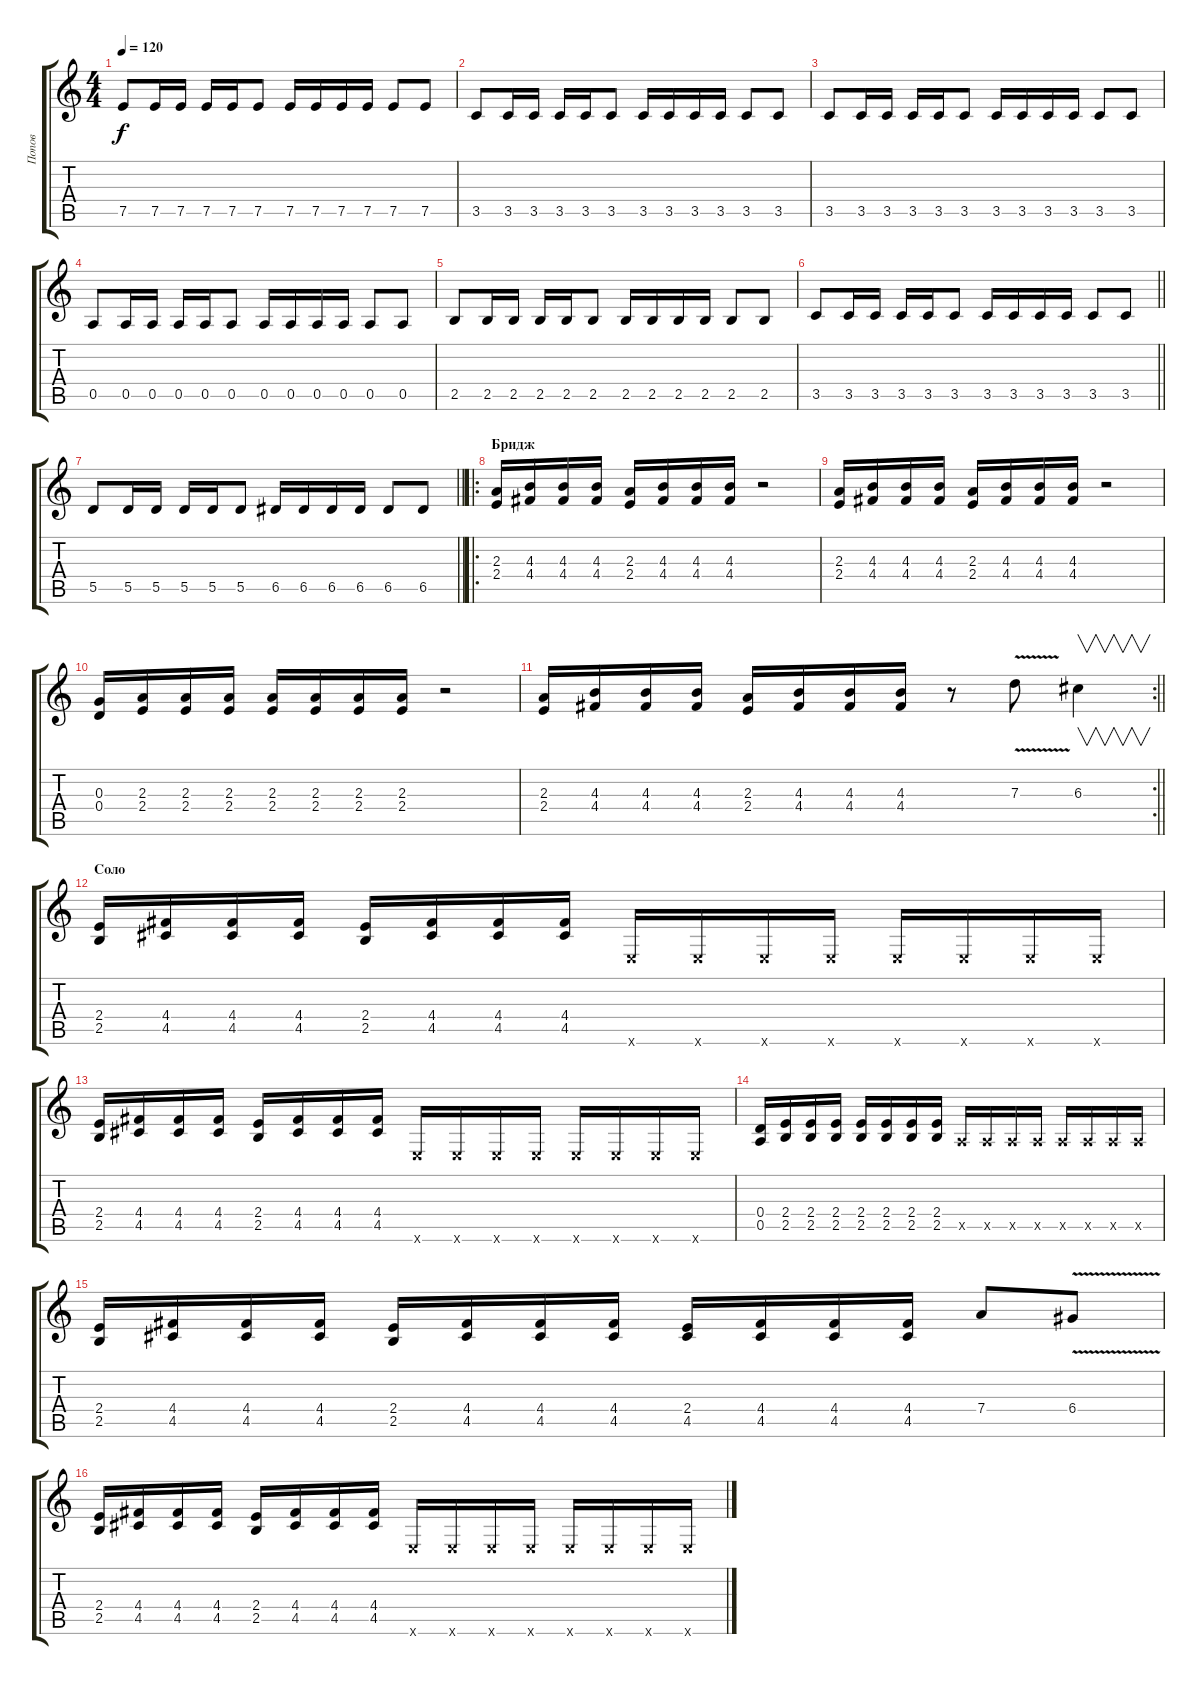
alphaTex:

\track ("Попов" "Попов") {instrument distortionguitar}
\staff {score tabs}
\tuning (E4 B3 G3 D3 A2 E2) {hide}
\ts (4 4)
\tempo 120
\clef g2
\ks c
7.5.8{dy f} 7.5.16 7.5.16 7.5.16 7.5.16 7.5.8 7.5.16 7.5.16 7.5.16 7.5.16 7.5.8 7.5.8 |
3.5.8 3.5.16 3.5.16 3.5.16 3.5.16 3.5.8 3.5.16 3.5.16 3.5.16 3.5.16 3.5.8 3.5.8 |
3.5.8 3.5.16 3.5.16 3.5.16 3.5.16 3.5.8 3.5.16 3.5.16 3.5.16 3.5.16 3.5.8 3.5.8 |
0.5.8 0.5.16 0.5.16 0.5.16 0.5.16 0.5.8 0.5.16 0.5.16 0.5.16 0.5.16 0.5.8 0.5.8 |
2.5.8 2.5.16 2.5.16 2.5.16 2.5.16 2.5.8 2.5.16 2.5.16 2.5.16 2.5.16 2.5.8 2.5.8 |
\barLineRight lightlight
3.5.8 3.5.16 3.5.16 3.5.16 3.5.16 3.5.8 3.5.16 3.5.16 3.5.16 3.5.16 3.5.8 3.5.8 |
\barLineRight lightlight
5.5.8 5.5.16 5.5.16 5.5.16 5.5.16 5.5.8 6.5.16 6.5.16 6.5.16 6.5.16 6.5.8 6.5.8 |
\ro
\section ("" "Бридж")
(2.3 2.4).16 (4.3 4.4).16 (4.3 4.4).16 (4.3 4.4).16 (2.3 2.4).16 (4.3 4.4).16 (4.3 4.4).16 (4.3 4.4).16 r.2 |
(2.3 2.4).16 (4.3 4.4).16 (4.3 4.4).16 (4.3 4.4).16 (2.3 2.4).16 (4.3 4.4).16 (4.3 4.4).16 (4.3 4.4).16 r.2 |
(0.3 0.4).16 (2.3 2.4).16 (2.3 2.4).16 (2.3 2.4).16 (2.3 2.4).16 (2.3 2.4).16 (2.3 2.4).16 (2.3 2.4).16 r.2 |
\rc 2
\barLineRight lightlight
(2.3 2.4).16 (4.3 4.4).16 (4.3 4.4).16 (4.3 4.4).16 (2.3 2.4).16 (4.3 4.4).16 (4.3 4.4).16 (4.3 4.4).16 r.8 7.3{v}.8 6.3.4{v} |
\section ("" "Соло")
(2.4 2.5).16 (4.4 4.5).16 (4.4 4.5).16 (4.4 4.5).16 (2.4 2.5).16 (4.4 4.5).16 (4.4 4.5).16 (4.4 4.5).16 0.6{x}.16 0.6{x}.16 0.6{x}.16 0.6{x}.16 0.6{x}.16 0.6{x}.16 0.6{x}.16 0.6{x}.16 |
(2.4 2.5).16 (4.4 4.5).16 (4.4 4.5).16 (4.4 4.5).16 (2.4 2.5).16 (4.4 4.5).16 (4.4 4.5).16 (4.4 4.5).16 0.6{x}.16 0.6{x}.16 0.6{x}.16 0.6{x}.16 0.6{x}.16 0.6{x}.16 0.6{x}.16 0.6{x}.16 |
(0.4 0.5).16 (2.4 2.5).16 (2.4 2.5).16 (2.4 2.5).16 (2.4 2.5).16 (2.4 2.5).16 (2.4 2.5).16 (2.4 2.5).16 0.5{x}.16 0.5{x}.16 0.5{x}.16 0.5{x}.16 0.5{x}.16 0.5{x}.16 0.5{x}.16 0.5{x}.16 |
(2.4 2.5).16 (4.4 4.5).16 (4.4 4.5).16 (4.4 4.5).16 (2.4 2.5).16 (4.4 4.5).16 (4.4 4.5).16 (4.4 4.5).16 (2.4 4.5).16 (4.4 4.5).16 (4.4 4.5).16 (4.4 4.5).16 7.4.8 6.4{v}.8 |
(2.4 2.5).16 (4.4 4.5).16 (4.4 4.5).16 (4.4 4.5).16 (2.4 2.5).16 (4.4 4.5).16 (4.4 4.5).16 (4.4 4.5).16 0.6{x}.16 0.6{x}.16 0.6{x}.16 0.6{x}.16 0.6{x}.16 0.6{x}.16 0.6{x}.16 0.6{x}.16
